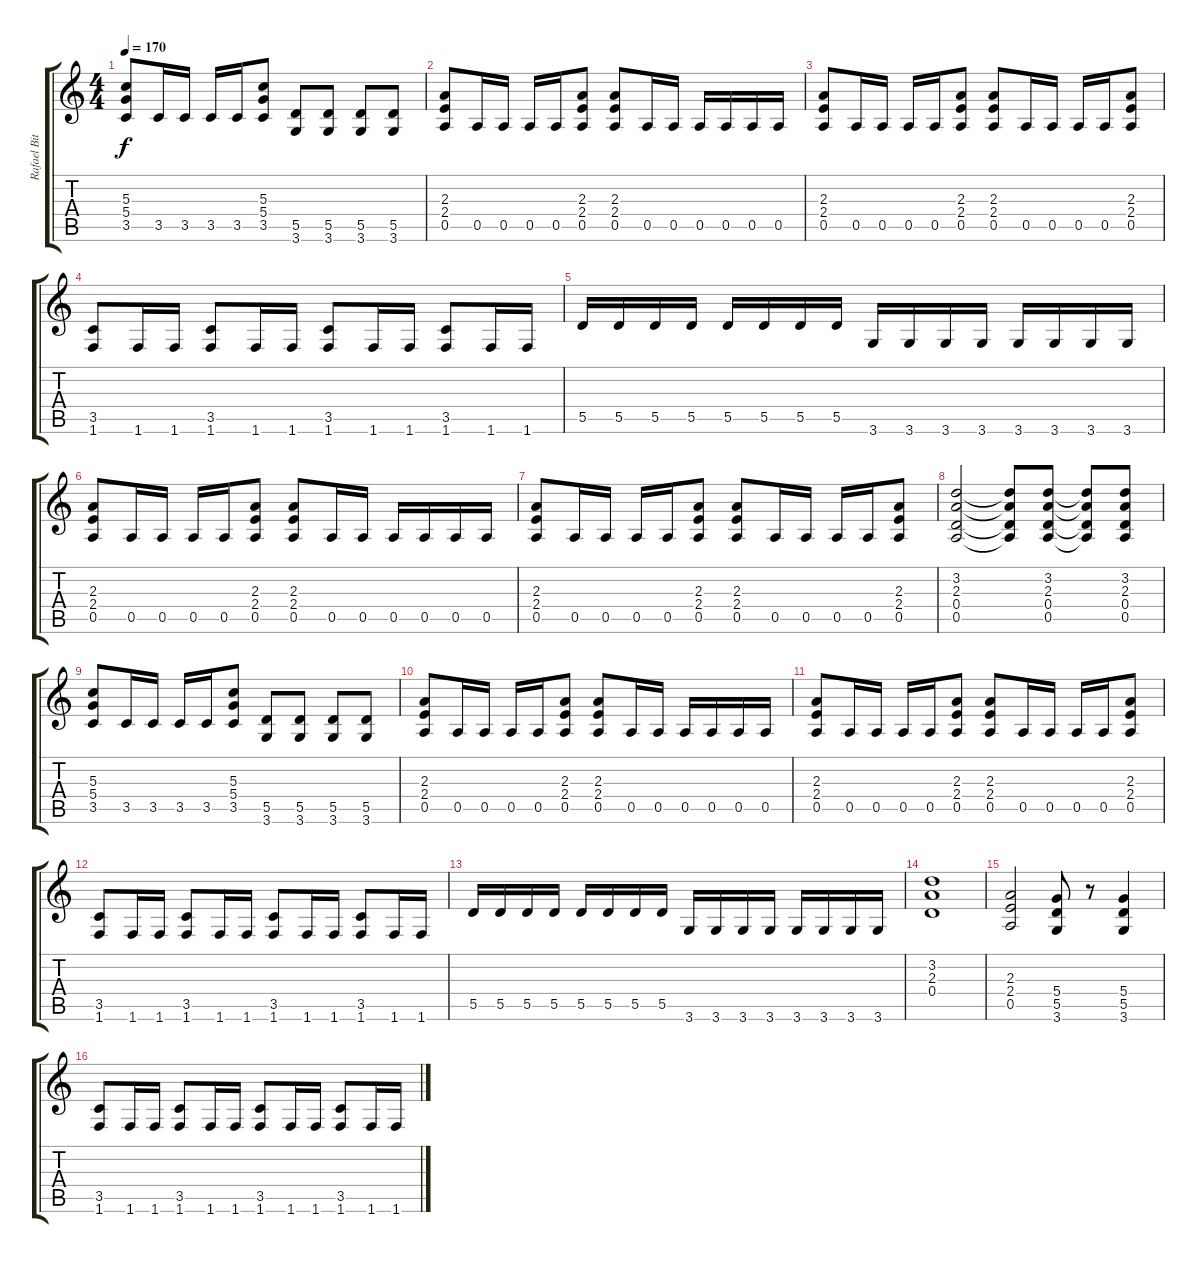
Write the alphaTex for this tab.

\track ("Rafael Bittencourt" "Rafael Bit") {instrument distortionguitar}
\staff {score tabs}
\tuning (E4 B3 G3 D3 A2 E2) {hide}
\ts (4 4)
\tempo 170
\clef g2
\ks c
(5.3 5.4 3.5).8{dy f} 3.5.16 3.5.16 3.5.16 3.5.16 (5.3 5.4 3.5).8 (5.5 3.6).8 (5.5 3.6).8 (5.5 3.6).8 (5.5 3.6).8 |
(2.3 2.4 0.5).8 0.5.16 0.5.16 0.5.16 0.5.16 (2.3 2.4 0.5).8 (2.3 2.4 0.5).8 0.5.16 0.5.16 0.5.16 0.5.16 0.5.16 0.5.16 |
(2.3 2.4 0.5).8 0.5.16 0.5.16 0.5.16 0.5.16 (2.3 2.4 0.5).8 (2.3 2.4 0.5).8 0.5.16 0.5.16 0.5.16 0.5.16 (2.3 2.4 0.5).8 |
(3.5 1.6).8 1.6.16 1.6.16 (3.5 1.6).8 1.6.16 1.6.16 (3.5 1.6).8 1.6.16 1.6.16 (3.5 1.6).8 1.6.16 1.6.16 |
5.5.16 5.5.16 5.5.16 5.5.16 5.5.16 5.5.16 5.5.16 5.5.16 3.6.16 3.6.16 3.6.16 3.6.16 3.6.16 3.6.16 3.6.16 3.6.16 |
(2.3 2.4 0.5).8 0.5.16 0.5.16 0.5.16 0.5.16 (2.3 2.4 0.5).8 (2.3 2.4 0.5).8 0.5.16 0.5.16 0.5.16 0.5.16 0.5.16 0.5.16 |
(2.3 2.4 0.5).8 0.5.16 0.5.16 0.5.16 0.5.16 (2.3 2.4 0.5).8 (2.3 2.4 0.5).8 0.5.16 0.5.16 0.5.16 0.5.16 (2.3 2.4 0.5).8 |
(3.2 2.3 0.4 0.5).2 (3.2{t} 2.3{t} 0.4{t} 0.5{t}).8 (3.2 2.3 0.4 0.5).8 (3.2{t} 2.3{t} 0.4{t} 0.5{t}).8 (3.2 2.3 0.4 0.5).8 |
(5.3 5.4 3.5).8 3.5.16 3.5.16 3.5.16 3.5.16 (5.3 5.4 3.5).8 (5.5 3.6).8 (5.5 3.6).8 (5.5 3.6).8 (5.5 3.6).8 |
(2.3 2.4 0.5).8 0.5.16 0.5.16 0.5.16 0.5.16 (2.3 2.4 0.5).8 (2.3 2.4 0.5).8 0.5.16 0.5.16 0.5.16 0.5.16 0.5.16 0.5.16 |
(2.3 2.4 0.5).8 0.5.16 0.5.16 0.5.16 0.5.16 (2.3 2.4 0.5).8 (2.3 2.4 0.5).8 0.5.16 0.5.16 0.5.16 0.5.16 (2.3 2.4 0.5).8 |
(3.5 1.6).8 1.6.16 1.6.16 (3.5 1.6).8 1.6.16 1.6.16 (3.5 1.6).8 1.6.16 1.6.16 (3.5 1.6).8 1.6.16 1.6.16 |
5.5.16 5.5.16 5.5.16 5.5.16 5.5.16 5.5.16 5.5.16 5.5.16 3.6.16 3.6.16 3.6.16 3.6.16 3.6.16 3.6.16 3.6.16 3.6.16 |
(3.2 2.3 0.4).1 |
(2.3 2.4 0.5).2 (5.4 5.5 3.6).8 r.8 (5.4 5.5 3.6).4 |
(3.5 1.6).8 1.6.16 1.6.16 (3.5 1.6).8 1.6.16 1.6.16 (3.5 1.6).8 1.6.16 1.6.16 (3.5 1.6).8 1.6.16 1.6.16
